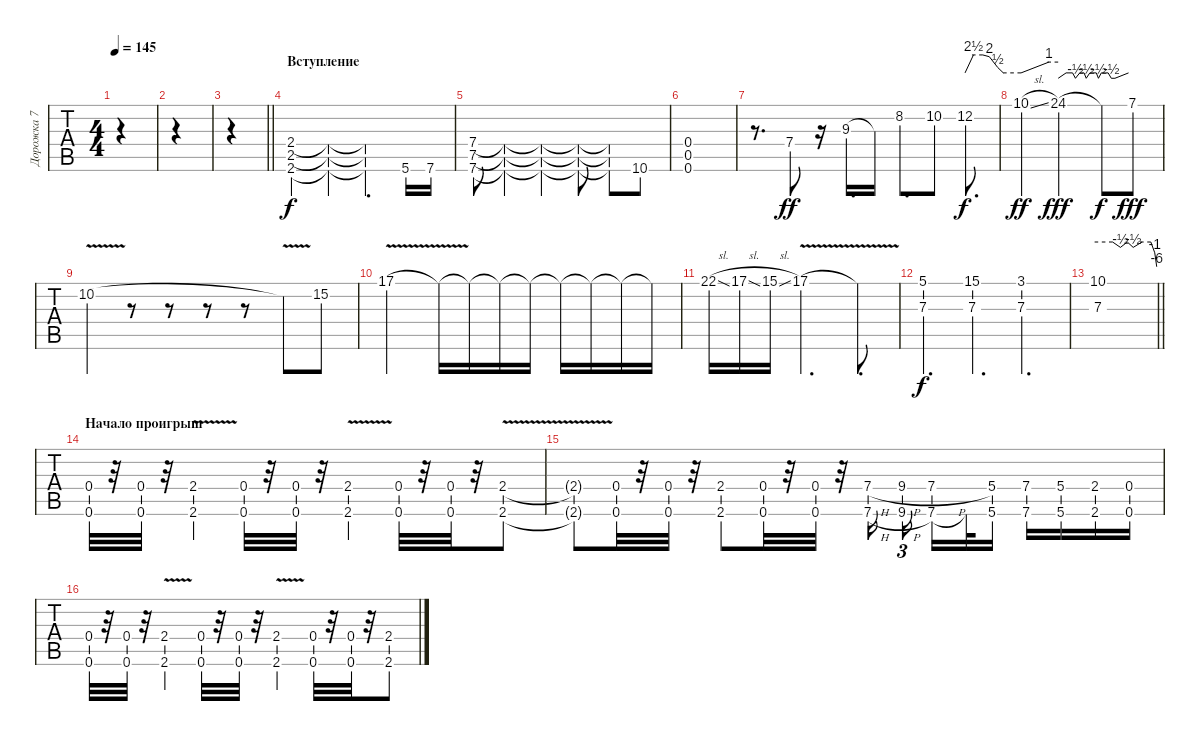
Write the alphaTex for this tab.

\track ("Дорожка 7" "Дорожка 7") {instrument overdrivenguitar}
\staff {tabs}
\tuning (D4 A3 F3 C3 G2 C2) {hide}
\ts (4 4)
\tempo 145
\clef g2
\ks c
|
|
\barLineRight lightlight
|
\section ("" "Вступление")
(2.4 2.5 2.6).4 (2.4{t} 2.5{t} 2.6{t}).4 (2.4{t} 2.5{t} 2.6{t}).4{d} 5.6.16 7.6.16 |
(7.4 7.5 7.6).8 (7.4{t} 7.5{t} 7.6{t}).4 (7.4{t} 7.5{t} 7.6{t}).4 (7.4{t} 7.5{t} 7.6{t}).8 (7.4{t} 7.5{t} 7.6{t}).8 10.6.8 |
(0.4 0.5 0.6).1 |
r.8{d} 7.4.8{dy ff} r.16 9.3.16{d} 9.3{t}.16 8.2.8{d} 10.2.8 12.2.8{d tbe (custom default 0 0 9 10 19 10 26 8 35 2 41 0 60 0) dy f} |
10.1{sl}.4{tbe (custom default 0 0 45 4 60 4) dy ff balance 8} 24.1.2{tbe (custom default 0 -2 11 0 15 0 20 0 24 -2 30 0 36 0 39 -2 44 0 53 0 56 -2 60 0) dy fff instrument guitarharmonics} 24.1{t}.8{tbe (custom default 0 0 9 0 15 0 22 -2 30 -2 60 0) dy f} 7.1.8{dy fff instrument overdrivenguitar} |
10.2{v}.4 r.8 r.8 r.8 r.8 10.2{t}.8 15.2.8 |
17.1{v}.2 17.1{t}.16 17.1{t}.16 17.1{t}.16 17.1{t}.16 17.1{t}.16 17.1{t}.16 17.1{t}.16 17.1{t}.16 |
22.1{sl}.16 17.1{sl}.16 15.1{sl}.16 17.1{v}.2{d} 17.1{t}.8{d} |
(5.1 7.3).4{d dy f instrument guitarharmonics} (15.1 7.3).4{d} (3.1 7.3).4{d} |
\barLineRight lightlight
(10.1 7.3).1{tbe (custom default 0 0 15 0 23 -2 30 0 36 -2 45 0 54 0 58 -4 60 -24)} |
\section ("" "Начало проигрыш")
(0.4 0.6).32{balance 5 instrument overdrivenguitar} r.32 (0.4 0.6).32 r.32 (2.4 2.6{v}).4 (0.4 0.6).32 r.32 (0.4 0.6).32 r.32 (2.4 2.6{v}).4 (0.4 0.6).32 r.32 (0.4 0.6).32 r.32 (2.4 2.6{v}).8 |
(2.4{t} 2.6{t}).8 (0.4 0.6).32 r.32 (0.4 0.6).32 r.32 (2.4 2.6).8 (0.4 0.6).32 r.32 (0.4 0.6).32 r.32 (7.4{h} 7.6{h}).16{beam splitsecondary} (9.4{h} 9.6{h}).16{tu (3 2) beam splitsecondary} (7.4{h} 7.6).16 7.6{t}.32 (5.4 5.6).16 (7.4 7.6).16 (5.4 5.6).16 (2.4 2.6).16 (0.4 0.6).16 |
(0.4 0.6).32 r.32 (0.4 0.6).32 r.32 (2.4 2.6{v}).4 (0.4 0.6).32 r.32 (0.4 0.6).32 r.32 (2.4 2.6{v}).4 (0.4 0.6).32 r.32 (0.4 0.6).32 r.32 (2.4 2.6).8
